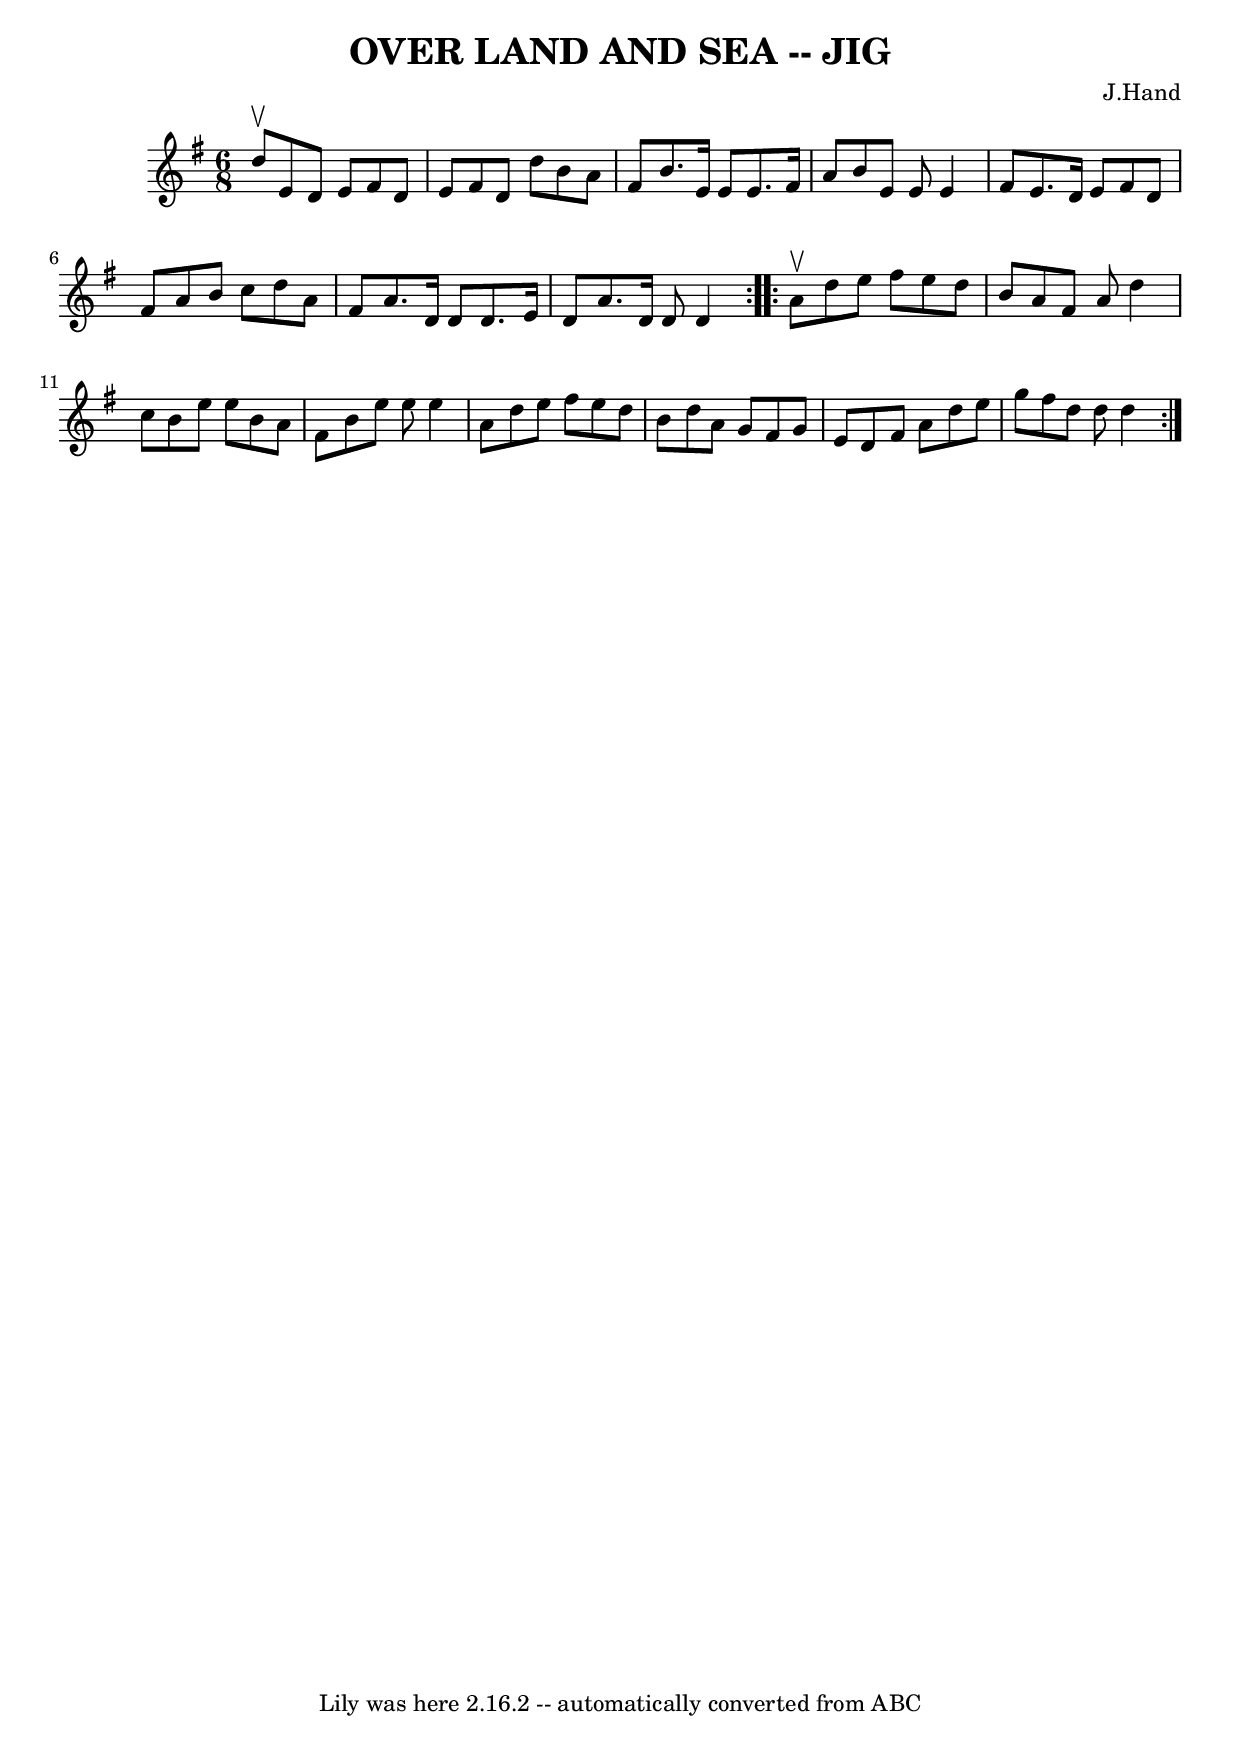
\version "2.16.2"
\include "Mammoth.ily"
\header {
  %% book = "Ryan's Mammoth Collection of Fiddle Tunes"
  composer = "J.Hand"
  crossRefNumber = "1"
  footnotes = ""
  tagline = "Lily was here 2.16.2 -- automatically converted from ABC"
  title = "OVER LAND AND SEA -- JIG"

}
voicedefault =  {



  \repeat volta 2 {

    \time 6/8 
    \key d \mixolydian
    d''8^\upbow       |
    e'8 d'8 e'8  
    fis'8 d'8 e'8    |
    fis'8 d'8 d''8 b'8 a'8 fis'8  |
    b'8. e'16 e'8 e'8. fis'16 a'8    |
    b'8    
    e'8 e'8 e'4 fis'8        |
    e'8. d'16 e'8 fis'8    
    d'8 fis'8    |
    a'8 b'8 c''8 d''8 a'8 fis'8     |
    a'8. d'16 d'8 d'8. e'16 d'8    |
    a'8.    
    d'16 d'8 d'4    
  }     
  \repeat volta 2 {
    a'8^\upbow       |
    
    d''8 e''8 fis''8 e''8 d''8 b'8    |
    a'8 fis'8 a'8 
    d''4 c''8    |
    b'8 e''8 e''8 b'8 a'8 fis'8     |
    b'8 e''8 e''8 e''4 a'8        |
    d''8 e''8    
    fis''8 e''8 d''8 b'8    |
    d''8 a'8 g'8 fis'8 g'8  
    e'8    |
    d'8 fis'8 a'8 d''8 e''8 g''8    |
    
    fis''8 d''8 d''8 d''4    
  }   

}

\score{
  <<

    \context Staff="default"
    {
      \voicedefault 
      
    }

  >>
  \layout {
    
  }
  \midi {
  }

}
